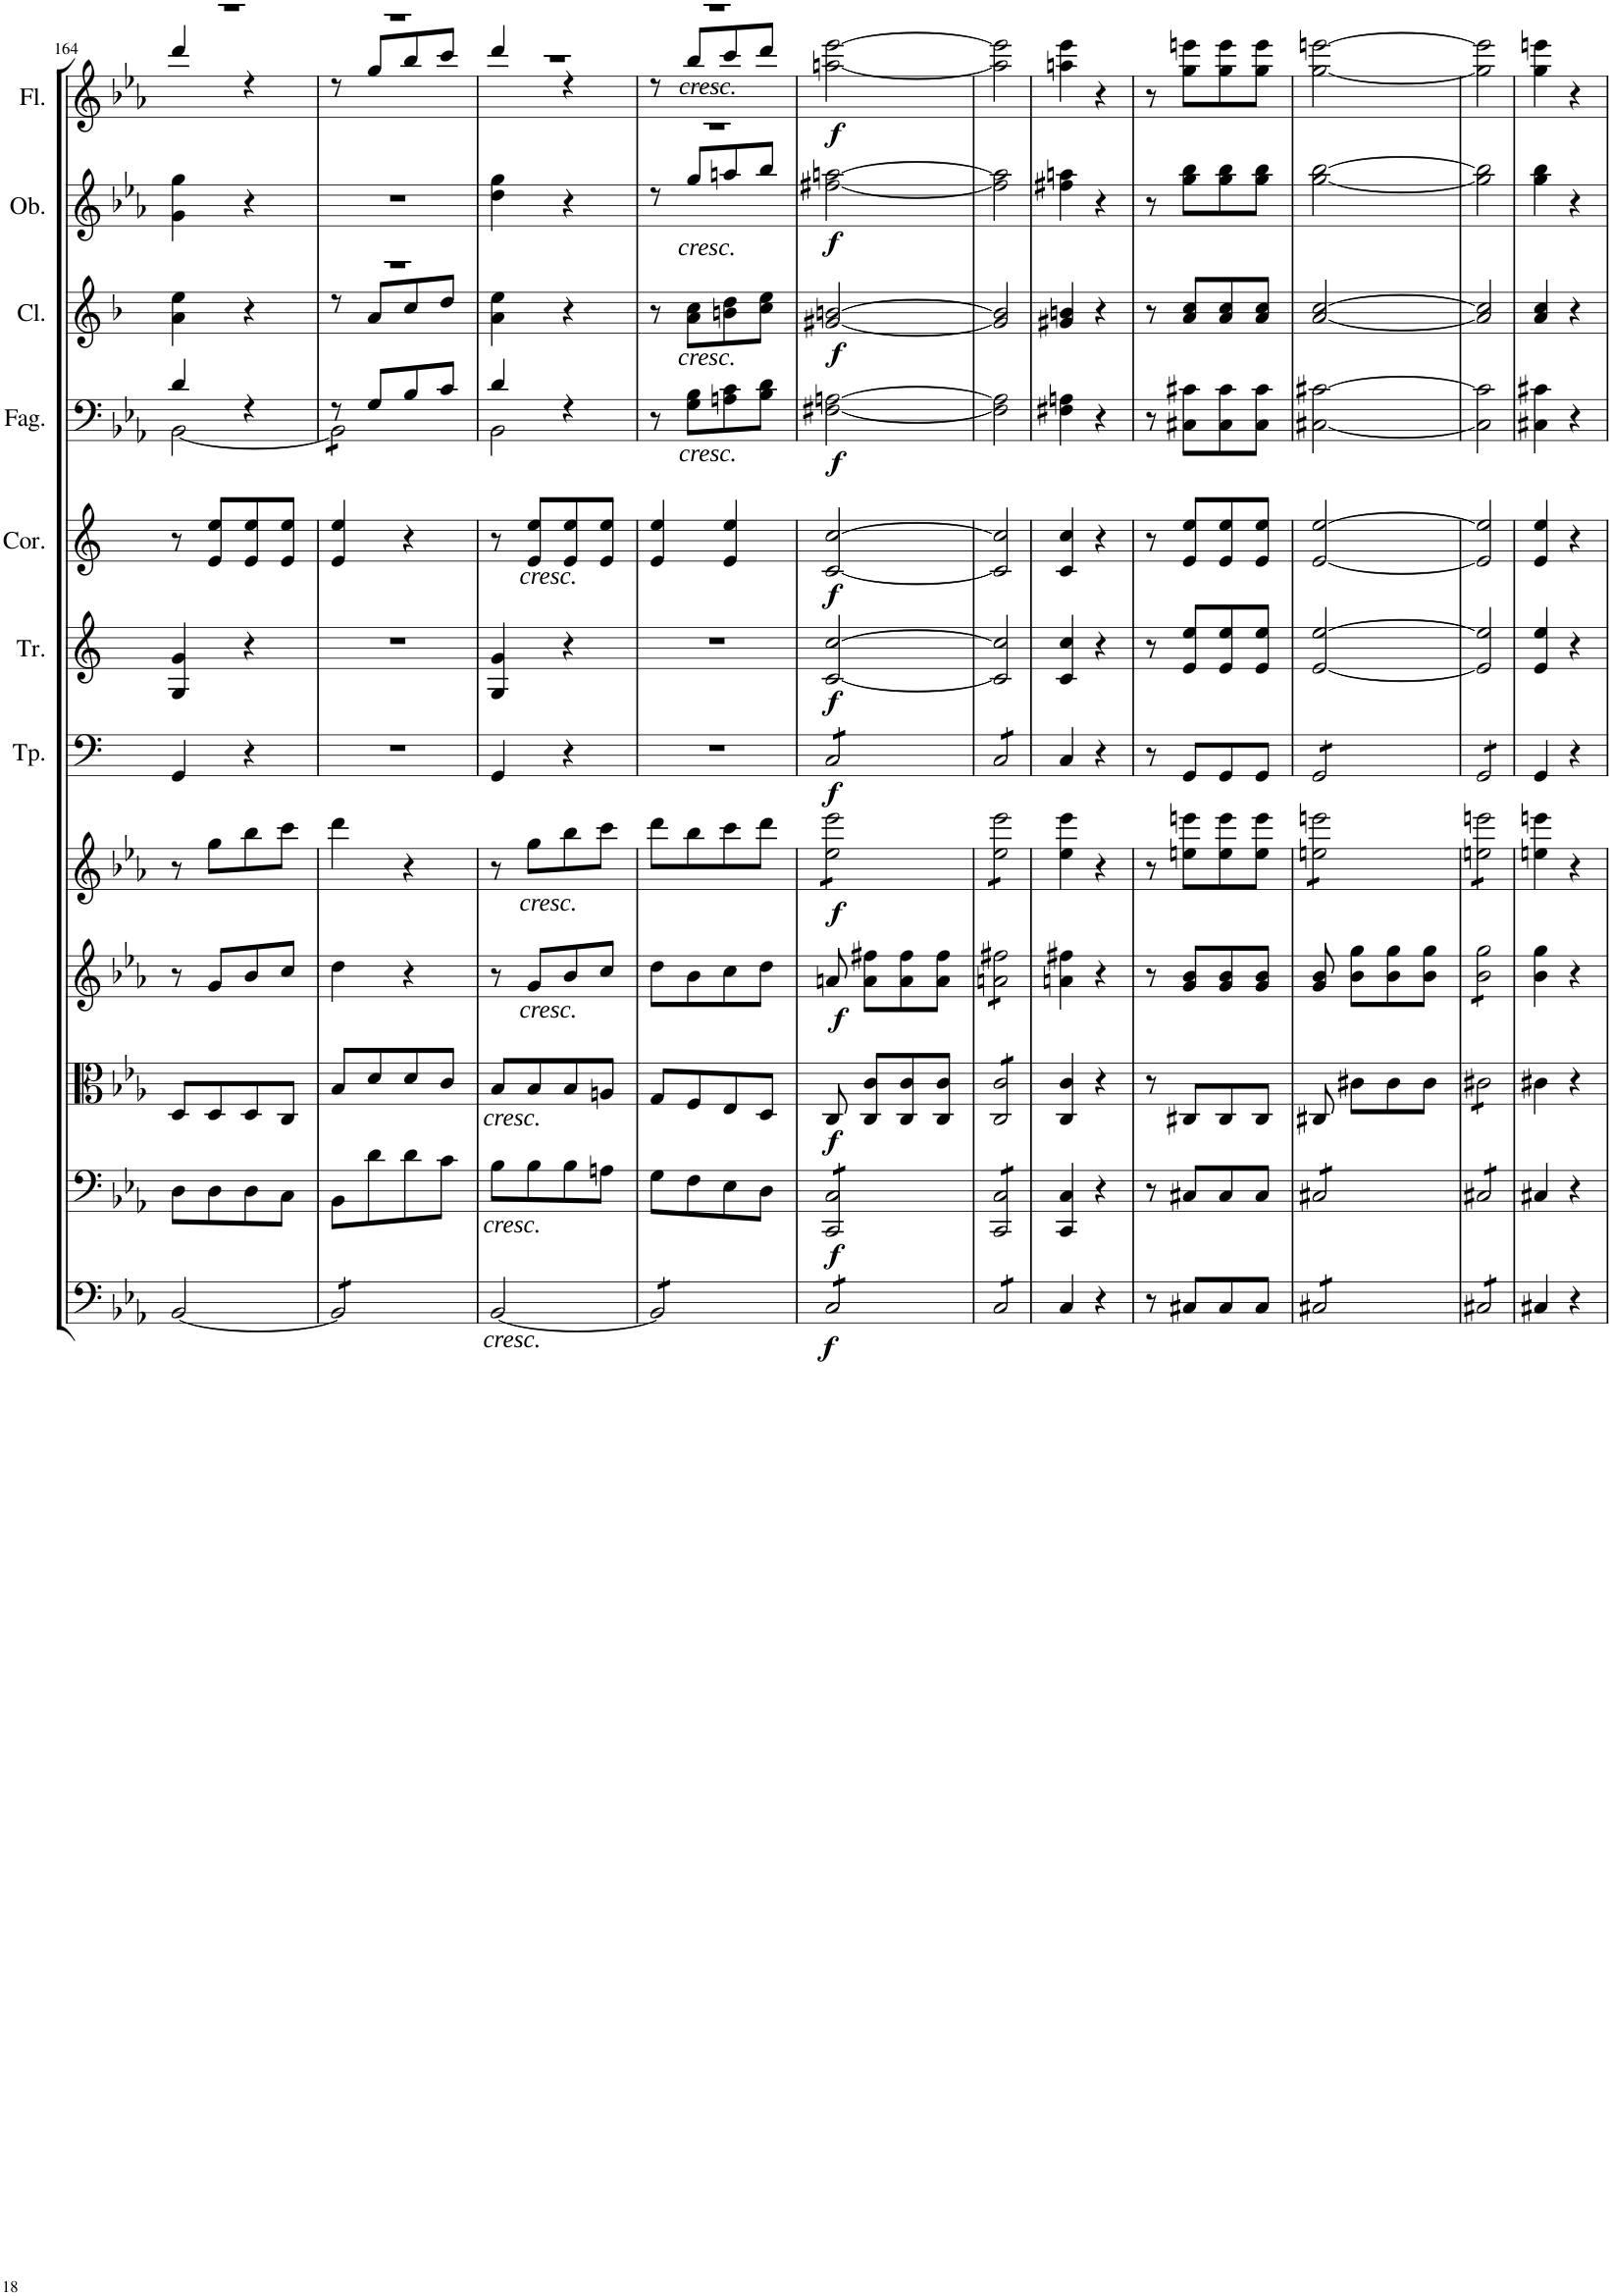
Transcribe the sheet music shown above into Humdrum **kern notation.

**kern	**dynam	**kern	**dynam	**kern	**dynam	**kern	**dynam	**kern	**dynam	**kern	**dynam	**kern	**dynam	**kern	**dynam	**kern	**dynam	**kern	**dynam	**kern	**dynam	**kern	**dynam
*part12	*part12	*part11	*part11	*part10	*part10	*part9	*part9	*part8	*part8	*part7	*part7	*part6	*part6	*part5	*part5	*part4	*part4	*part3	*part3	*part2	*part2	*part1	*part1
*staff12	*staff12	*staff11	*staff11	*staff10	*staff10	*staff9	*staff9	*staff8	*staff8	*staff7	*staff7	*staff6	*staff6	*staff5	*staff5	*staff4	*staff4	*staff3	*staff3	*staff2	*staff2	*staff1	*staff1
*I"Basso	*	*I"Violoncello	*	*I"Viola	*	*I"Violino II	*	*I"Violino I	*	*I"Timpani in C.G	*	*I"Trombe in C	*	*I"Corni in Es	*	*I"Fagotti	*	*I"Clarinetti in B	*	*I"Oboi	*	*I"Flauti	*
*	*	*	*	*	*	*	*	*	*	*I'Tp.	*	*I'Tr.	*	*I'Cor.	*	*I'Fag.	*	*I'Cl.	*	*I'Ob.	*	*I'Fl.	*
!!LO:PB:g=z
*clefF4	*	*clefF4	*	*clefC3	*	*clefG2	*	*clefG2	*	*clefF4	*	*clefG2	*	*clefG2	*	*clefF4	*	*clefG2	*	*clefG2	*	*clefG2	*
*Trd7c12	*	*	*	*	*	*	*	*	*	*	*	*	*	*Trd5c9	*	*	*	*Trd1c2	*	*	*	*	*
*k[b-e-a-]	*	*k[b-e-a-]	*	*k[b-e-a-]	*	*k[b-e-a-]	*	*k[b-e-a-]	*	*k[]	*	*k[]	*	*k[]	*	*k[b-e-a-]	*	*k[b-]	*	*k[b-e-a-]	*	*k[b-e-a-]	*
*M2/4	*	*M2/4	*	*M2/4	*	*M2/4	*	*M2/4	*	*M2/4	*	*M2/4	*	*M2/4	*	*M2/4	*	*M2/4	*	*M2/4	*	*M2/4	*
=164	=164	=164	=164	=164	=164	=164	=164	=164	=164	=164	=164	=164	=164	=164	=164	=164	=164	=164	=164	=164	=164	=164	=164
*	*	*	*	*	*	*	*	*	*	*	*	*	*	*	*	*^	*	*	*	*	*	*^	*
[2BB-/	.	8D\L	.	8D/L	.	8r	.	8r	.	4GG/	.	4G/ 4g/	.	8r	.	4d/	[2BB-\	.	4a\ 4ee\	.	4g\ 4gg\	.	2r	4ddd/	.
.	.	8D\	.	8D/	.	8g/L	.	8gg\L	.	.	.	.	.	8e/ 8ee/L	.	.	.	.	.	.	.	.	.	.	.
.	.	8D\	.	8D/	.	8b-/	.	8bb-\	.	4r	.	4r	.	8e/ 8ee/	.	4r	.	.	4r	.	4r	.	.	4r	.
.	.	8C\J	.	8C/J	.	8cc/J	.	8ccc\J	.	.	.	.	.	8e/ 8ee/J	.	.	.	.	.	.	.	.	.	.	.
=165	=165	=165	=165	=165	=165	=165	=165	=165	=165	=165	=165	=165	=165	=165	=165	=165	=165	=165	=165	=165	=165	=165	=165	=165	=165
*	*	*	*	*	*	*	*	*	*	*	*	*	*	*	*	*	*	*	*^	*	*	*	*	*	*
*tremolo	*	*	*	*	*	*	*	*	*	*	*	*	*	*	*	*	*	*	*	*	*	*	*	*	*	*
*	*	*	*	*	*	*	*	*	*	*	*	*	*	*	*	*tremolo	*	*	*	*	*	*	*	*	*	*
8BB-/]L	.	8BB-\L	.	8B-/L	.	4dd\	.	4ddd\	.	2r	.	2r	.	4e/ 4ee/	.	8r	8BB-\]L	.	2r	8r	.	2r	.	2r	8r	.
8BB-/	.	8d\	.	8d/	.	.	.	.	.	.	.	.	.	.	.	8G/L	8BB-\	.	.	8a/L	.	.	.	.	8gg/L	.
8BB-/	.	8d\	.	8d/	.	4r	.	4r	.	.	.	.	.	4r	.	8B-/	8BB-\	.	.	8cc/	.	.	.	.	8bb-/	.
8BB-/J	.	8c\J	.	8c/J	.	.	.	.	.	.	.	.	.	.	.	8c/J	8BB-\J	.	.	8dd/J	.	.	.	.	8ccc/J	.
*	*	*	*	*	*	*	*	*	*	*	*	*	*	*	*	*Xtremolo	*	*	*	*	*	*	*	*	*	*
*Xtremolo	*	*	*	*	*	*	*	*	*	*	*	*	*	*	*	*	*	*	*	*	*	*	*	*	*	*
=166	=166	=166	=166	=166	=166	=166	=166	=166	=166	=166	=166	=166	=166	=166	=166	=166	=166	=166	=166	=166	=166	=166	=166	=166	=166	=166
!	!	!	!	!LO:TX:b:i:t=cresc.	!	!	!	!	!	!	!	!	!	!	!	!	!	!	!	!	!	!	!	!	!	!
!	!	!LO:TX:b:i:t=cresc.	!	!	!	!	!	!	!	!	!	!	!	!	!	!	!	!	!	!	!	!	!	!	!	!
!LO:TX:b:i:t=cresc.	!	!	!	!	!	!	!	!	!	!	!	!	!	!	!	!	!	!	!	!	!	!	!	!	!	!
*	*	*	*	*	*	*	*	*	*	*	*	*	*	*	*	*	*	*	*v	*v	*	*	*	*	*	*
[2BB-/	.	8B-\L	.	8B-/L	.	8r	.	8r	.	4GG/	.	4G/ 4g/	.	8r	.	4d/	2BB-\	.	4a\ 4ee\	.	4dd\ 4gg\	.	2r	4ddd/	.
!	!	!	!	!	!	!	!	!	!	!	!	!	!	!LO:TX:b:i:t=cresc.	!	!	!	!	!	!	!	!	!	!	!
!	!	!	!	!	!	!	!	!LO:TX:b:i:t=cresc.	!	!	!	!	!	!	!	!	!	!	!	!	!	!	!	!	!
!	!	!	!	!	!	!LO:TX:b:i:t=cresc.	!	!	!	!	!	!	!	!	!	!	!	!	!	!	!	!	!	!	!
.	.	8B-\	.	8B-/	.	8g/L	.	8gg\L	.	.	.	.	.	8e/ 8ee/L	.	.	.	.	.	.	.	.	.	.	.
.	.	8B-\	.	8B-/	.	8b-/	.	8bb-\	.	4r	.	4r	.	8e/ 8ee/	.	4r	.	.	4r	.	4r	.	.	4r	.
.	.	8An\J	.	8An/J	.	8cc/J	.	8ccc\J	.	.	.	.	.	8e/ 8ee/J	.	.	.	.	.	.	.	.	.	.	.
*	*	*	*	*	*	*	*	*	*	*	*	*	*	*	*	*v	*v	*	*	*	*	*	*	*	*
=167	=167	=167	=167	=167	=167	=167	=167	=167	=167	=167	=167	=167	=167	=167	=167	=167	=167	=167	=167	=167	=167	=167	=167	=167
*	*	*	*	*	*	*	*	*	*	*	*	*	*	*	*	*	*	*	*	*^	*	*	*	*
*tremolo	*	*	*	*	*	*	*	*	*	*	*	*	*	*	*	*	*	*	*	*	*	*	*	*	*
8BB-/]L	.	8G\L	.	8G/L	.	8dd\L	.	8ddd\L	.	2r	.	2r	.	4e/ 4ee/	.	8r	.	8r	.	2r	8r	.	2r	8r	.
!	!	!	!	!	!	!	!	!	!	!	!	!	!	!	!	!	!	!	!	!	!	!	!	!LO:TX:a:i:t=cresc.	!
!	!	!	!	!	!	!	!	!	!	!	!	!	!	!	!	!	!	!	!	!	!LO:TX:b:i:t=cresc.	!	!	!	!
!	!	!	!	!	!	!	!	!	!	!	!	!	!	!	!	!	!	!LO:TX:b:i:t=cresc.	!	!	!	!	!	!	!
!	!	!	!	!	!	!	!	!	!	!	!	!	!	!	!	!LO:TX:b:i:t=cresc.	!	!	!	!	!	!	!	!	!
8BB-/	.	8F\	.	8F/	.	8b-\	.	8bb-\	.	.	.	.	.	.	.	8G\ 8B-\L	.	8a\ 8cc\L	.	.	8gg/L	.	.	8bb-/L	.
8BB-/	.	8E-\	.	8E-/	.	8cc\	.	8ccc\	.	.	.	.	.	4e/ 4ee/	.	8An\ 8c\	.	8bn\ 8dd\	.	.	8aan/	.	.	8ccc/	.
8BB-/J	.	8D\J	.	8D/J	.	8dd\J	.	8ddd\J	.	.	.	.	.	.	.	8B-\ 8d\J	.	8cc\ 8ee\J	.	.	8bb-/J	.	.	8ddd/J	.
=168	=168	=168	=168	=168	=168	=168	=168	=168	=168	=168	=168	=168	=168	=168	=168	=168	=168	=168	=168	=168	=168	=168	=168	=168	=168
!	!LO:DY:b	!	!LO:DY:b	!	!LO:DY:b	!	!LO:DY:b	!	!LO:DY:b	!	!LO:DY:b	!	!LO:DY:b	!	!LO:DY:b	!	!LO:DY:b	!	!LO:DY:b	!	!	!LO:DY:b	!	!	!LO:DY:b
*	*	*	*	*	*	*	*	*	*	*	*	*	*	*	*	*	*	*	*	*v	*v	*	*	*	*
*	*	*	*	*	*	*	*	*	*	*	*	*	*	*	*	*	*	*	*	*	*	*v	*v	*
*	*	*tremolo	*	*	*	*	*	*	*	*	*	*	*	*	*	*	*	*	*	*	*	*	*
*	*	*	*	*	*	*	*	*tremolo	*	*	*	*	*	*	*	*	*	*	*	*	*	*	*
*	*	*	*	*	*	*	*	*	*	*tremolo	*	*	*	*	*	*	*	*	*	*	*	*	*
8C/L	f	8CC/ 8C/L	f	8C/	f	8an/	f	8ee-\ 8eee-\L	f	8C/L	f	[2c/ [2cc/	f	[2c/ [2cc/	f	[2F#X\ [2An\	f	[2g#X/ [2bn/	f	[2ff#X\ [2aan\	f	[2aan\ [2eee-\	f
8C/	.	8CC/ 8C/	.	8C/ 8c/L	.	8a\ 8ff#X\L	.	8ee-\ 8eee-\	.	8C/	.	.	.	.	.	.	.	.	.	.	.	.	.
8C/	.	8CC/ 8C/	.	8C/ 8c/	.	8a\ 8ff#\	.	8ee-\ 8eee-\	.	8C/	.	.	.	.	.	.	.	.	.	.	.	.	.
8C/J	.	8CC/ 8C/J	.	8C/ 8c/J	.	8a\ 8ff#\J	.	8ee-\ 8eee-\J	.	8C/J	.	.	.	.	.	.	.	.	.	.	.	.	.
=169	=169	=169	=169	=169	=169	=169	=169	=169	=169	=169	=169	=169	=169	=169	=169	=169	=169	=169	=169	=169	=169	=169	=169
*	*	*	*	*tremolo	*	*	*	*	*	*	*	*	*	*	*	*	*	*	*	*	*	*	*
*	*	*	*	*	*	*tremolo	*	*	*	*	*	*	*	*	*	*	*	*	*	*	*	*	*
8C/L	.	8CC/ 8C/L	.	8C/ 8c/L	.	8an\ 8ff#X\L	.	8ee-\ 8eee-\L	.	8C/L	.	2c/] 2cc/]	.	2c/] 2cc/]	.	2F#\] 2A\]	.	2g#/] 2b/]	.	2ff#\] 2aa\]	.	2aa\] 2eee-\]	.
8C/	.	8CC/ 8C/	.	8C/ 8c/	.	8an\ 8ff#X\	.	8ee-\ 8eee-\	.	8C/	.	.	.	.	.	.	.	.	.	.	.	.	.
8C/	.	8CC/ 8C/	.	8C/ 8c/	.	8an\ 8ff#X\	.	8ee-\ 8eee-\	.	8C/	.	.	.	.	.	.	.	.	.	.	.	.	.
8C/J	.	8CC/ 8C/J	.	8C/ 8c/J	.	8an\ 8ff#X\J	.	8ee-\ 8eee-\J	.	8C/J	.	.	.	.	.	.	.	.	.	.	.	.	.
*	*	*	*	*	*	*	*	*	*	*Xtremolo	*	*	*	*	*	*	*	*	*	*	*	*	*
*	*	*	*	*	*	*	*	*Xtremolo	*	*	*	*	*	*	*	*	*	*	*	*	*	*	*
*	*	*	*	*	*	*Xtremolo	*	*	*	*	*	*	*	*	*	*	*	*	*	*	*	*	*
*	*	*	*	*Xtremolo	*	*	*	*	*	*	*	*	*	*	*	*	*	*	*	*	*	*	*
*	*	*Xtremolo	*	*	*	*	*	*	*	*	*	*	*	*	*	*	*	*	*	*	*	*	*
*Xtremolo	*	*	*	*	*	*	*	*	*	*	*	*	*	*	*	*	*	*	*	*	*	*	*
=170	=170	=170	=170	=170	=170	=170	=170	=170	=170	=170	=170	=170	=170	=170	=170	=170	=170	=170	=170	=170	=170	=170	=170
4C/	.	4CC/ 4C/	.	4C/ 4c/	.	4an\ 4ff#X\	.	4ee-\ 4eee-\	.	4C/	.	4c/ 4cc/	.	4c/ 4cc/	.	4F#X\ 4An\	.	4g#X/ 4bn/	.	4ff#X\ 4aan\	.	4aan\ 4eee-\	.
4r	.	4r	.	4r	.	4r	.	4r	.	4r	.	4r	.	4r	.	4r	.	4r	.	4r	.	4r	.
=171	=171	=171	=171	=171	=171	=171	=171	=171	=171	=171	=171	=171	=171	=171	=171	=171	=171	=171	=171	=171	=171	=171	=171
8r	.	8r	.	8r	.	8r	.	8r	.	8r	.	8r	.	8r	.	8r	.	8r	.	8r	.	8r	.
8C#X/L	.	8C#X/L	.	8C#X/L	.	8g/ 8b-/L	.	8een\ 8eeen\L	.	8GG/L	.	8e/ 8ee/L	.	8e/ 8ee/L	.	8C#X\ 8c#X\L	.	8a/ 8cc/L	.	8gg\ 8bb-\L	.	8gg\ 8eeen\L	.
8C#/	.	8C#/	.	8C#/	.	8g/ 8b-/	.	8ee\ 8eee\	.	8GG/	.	8e/ 8ee/	.	8e/ 8ee/	.	8C#\ 8c#\	.	8a/ 8cc/	.	8gg\ 8bb-\	.	8gg\ 8eee\	.
8C#/J	.	8C#/J	.	8C#/J	.	8g/ 8b-/J	.	8ee\ 8eee\J	.	8GG/J	.	8e/ 8ee/J	.	8e/ 8ee/J	.	8C#\ 8c#\J	.	8a/ 8cc/J	.	8gg\ 8bb-\J	.	8gg\ 8eee\J	.
=172	=172	=172	=172	=172	=172	=172	=172	=172	=172	=172	=172	=172	=172	=172	=172	=172	=172	=172	=172	=172	=172	=172	=172
*tremolo	*	*	*	*	*	*	*	*	*	*	*	*	*	*	*	*	*	*	*	*	*	*	*
*	*	*tremolo	*	*	*	*	*	*	*	*	*	*	*	*	*	*	*	*	*	*	*	*	*
*	*	*	*	*	*	*	*	*tremolo	*	*	*	*	*	*	*	*	*	*	*	*	*	*	*
*	*	*	*	*	*	*	*	*	*	*tremolo	*	*	*	*	*	*	*	*	*	*	*	*	*
8C#X/L	.	8C#X/L	.	8C#X/	.	8g/ 8b-/	.	8een\ 8eeen\L	.	8GG/L	.	[2e/ [2ee/	.	[2e/ [2ee/	.	[2C#X\ [2c#X\	.	[2a/ [2cc/	.	[2gg\ [2bb-\	.	[2gg\ [2eeen\	.
8C#X/	.	8C#X/	.	8c#X\L	.	8b-\ 8gg\L	.	8een\ 8eeen\	.	8GG/	.	.	.	.	.	.	.	.	.	.	.	.	.
8C#X/	.	8C#X/	.	8c#\	.	8b-\ 8gg\	.	8een\ 8eeen\	.	8GG/	.	.	.	.	.	.	.	.	.	.	.	.	.
8C#X/J	.	8C#X/J	.	8c#\J	.	8b-\ 8gg\J	.	8een\ 8eeen\J	.	8GG/J	.	.	.	.	.	.	.	.	.	.	.	.	.
=173	=173	=173	=173	=173	=173	=173	=173	=173	=173	=173	=173	=173	=173	=173	=173	=173	=173	=173	=173	=173	=173	=173	=173
*	*	*	*	*tremolo	*	*	*	*	*	*	*	*	*	*	*	*	*	*	*	*	*	*	*
*	*	*	*	*	*	*tremolo	*	*	*	*	*	*	*	*	*	*	*	*	*	*	*	*	*
8C#X/L	.	8C#X/L	.	8c#X\L	.	8b-\ 8gg\L	.	8een\ 8eeen\L	.	8GG/L	.	2e/] 2ee/]	.	2e/] 2ee/]	.	2C#\] 2c#\]	.	2a/] 2cc/]	.	2gg\] 2bb-\]	.	2gg\] 2eee\]	.
8C#X/	.	8C#X/	.	8c#X\	.	8b-\ 8gg\	.	8een\ 8eeen\	.	8GG/	.	.	.	.	.	.	.	.	.	.	.	.	.
8C#X/	.	8C#X/	.	8c#X\	.	8b-\ 8gg\	.	8een\ 8eeen\	.	8GG/	.	.	.	.	.	.	.	.	.	.	.	.	.
8C#X/J	.	8C#X/J	.	8c#X\J	.	8b-\ 8gg\J	.	8een\ 8eeen\J	.	8GG/J	.	.	.	.	.	.	.	.	.	.	.	.	.
*	*	*	*	*	*	*	*	*	*	*Xtremolo	*	*	*	*	*	*	*	*	*	*	*	*	*
*	*	*	*	*	*	*	*	*Xtremolo	*	*	*	*	*	*	*	*	*	*	*	*	*	*	*
*	*	*	*	*	*	*Xtremolo	*	*	*	*	*	*	*	*	*	*	*	*	*	*	*	*	*
*	*	*	*	*Xtremolo	*	*	*	*	*	*	*	*	*	*	*	*	*	*	*	*	*	*	*
*	*	*Xtremolo	*	*	*	*	*	*	*	*	*	*	*	*	*	*	*	*	*	*	*	*	*
*Xtremolo	*	*	*	*	*	*	*	*	*	*	*	*	*	*	*	*	*	*	*	*	*	*	*
=174	=174	=174	=174	=174	=174	=174	=174	=174	=174	=174	=174	=174	=174	=174	=174	=174	=174	=174	=174	=174	=174	=174	=174
4C#X/	.	4C#X/	.	4c#X\	.	4b-\ 4gg\	.	4een\ 4eeen\	.	4GG/	.	4e/ 4ee/	.	4e/ 4ee/	.	4C#X\ 4c#X\	.	4a/ 4cc/	.	4gg\ 4bb-\	.	4gg\ 4eeen\	.
4r	.	4r	.	4r	.	4r	.	4r	.	4r	.	4r	.	4r	.	4r	.	4r	.	4r	.	4r	.
=	=	=	=	=	=	=	=	=	=	=	=	=	=	=	=	=	=	=	=	=	=	=	=
*-	*-	*-	*-	*-	*-	*-	*-	*-	*-	*-	*-	*-	*-	*-	*-	*-	*-	*-	*-	*-	*-	*-	*-
